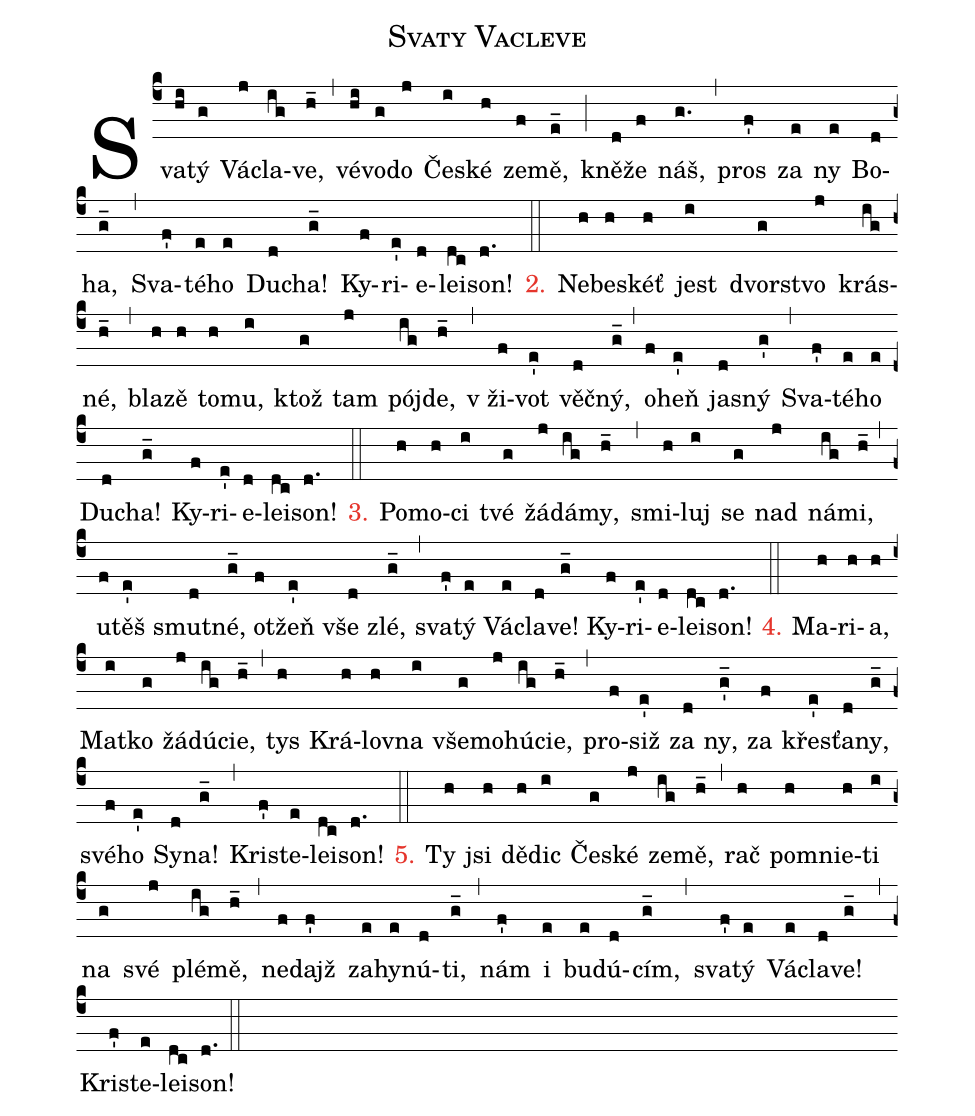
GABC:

name: Svaty Vacleve;
%%
(c4)
Sva(hi)tý(g) Vác(j)la(ig)ve,(h_) (,)
vé(hi)vo(g)do(j) Čes(i)ké(h) ze(f)mě,(e_) (;)
kně(d)že(f) náš,(g.) (,)
pros(f') za(e) ny(e) Bo(d)ha,(g_) (,)
Sva(f')té(e)ho(e) Du(d)cha!(g_)
Ky(f)ri(e')e(d)lei(dc)son!(d.) <c>2.</c>(::)

Ne(h)bes(h)kéť(h) jest(i) dvor(g)stvo(j) krás(ig)né,(h_) (,)
bla(h)zě(h) to(h)mu,(i) ktož(g) tam(j) pój(ig)de,(h_) (,)
v ži(f)vot(e') věč(d)ný,(g_) (,)
o(f)heň(e') jas(d)ný(g') (,)
Sva(f')té(e)ho(e) Du(d)cha!(g_)
Ky(f)ri(e')e(d)lei(dc)son!(d.) <c>3.</c>(::)

Po(h)mo(h)ci(i) tvé(g) žá(j)dá(ig)my,(h_) (,)
smi(h)luj(i) se(g) nad(j) ná(ig)mi,(h_) (,)
u(f)těš(e') smut(d)né,(g_) ot(f)žeň(e') vše(d) zlé,(g_) (,)
sva(f')tý(e) Vác(e)la(d)ve!(g_)
Ky(f)ri(e')e(d)lei(dc)son!(d.) <c>4.</c>(::)

Ma(h)ri(h)a,(h) Mat(i)ko(g) žá(j)dú(ig)cie,(h_) (,)
tys(h) Krá(h)lov(h)na(i) vše(g)mo(j)hú(ig)cie,(h_) (,)
pro(f)siž(e') za(d) ny,(g_') za(f) křes(e')ťa(d)ny,(g_)
své(f)ho(e') Sy(d)na!(g_) (,)
Kris(f')te(e)lei(dc)son!(d.) <c>5.</c>(::)

Ty(h) jsi(h) dě(h)dic(i) Čes(g)ké(j) ze(ig)mě,(h_) (,)
rač(h) pom(h)nie(h)ti(i) na(g) své(j) plé(ig)mě,(h_) (,)
ne(f)dajž(f') za(e)hy(e)nú(d)ti,(g_) (,)
nám(f') i(e) bu(e)dú(d)cím,(g_) (,)
sva(f')tý(e) Vác(e)la(d)ve!(g_) (,)
Kris(f')te(e)lei(dc)son!(d.) %<c>6.</c>(::)

%Sanc(h)ti(i) Wen(g)ces(j)lá(ig)i,(h_) (,)
%Prin(hi)ceps(g) Te(j)ræ(i) Bo(h)he(f)me,(e_) (;)
%Dux(d) nos(f)ter,(g.) (,)
%De(f')i(e) ex(e)ó(d)ra,(g_) (,)
%Sa(f)cro(e)sánc(e)te(e) Pneu(d)ma,(g_)
%Chris(f')ti(e) E(e)lé(e)i(dc)son!(d.)
(::)
